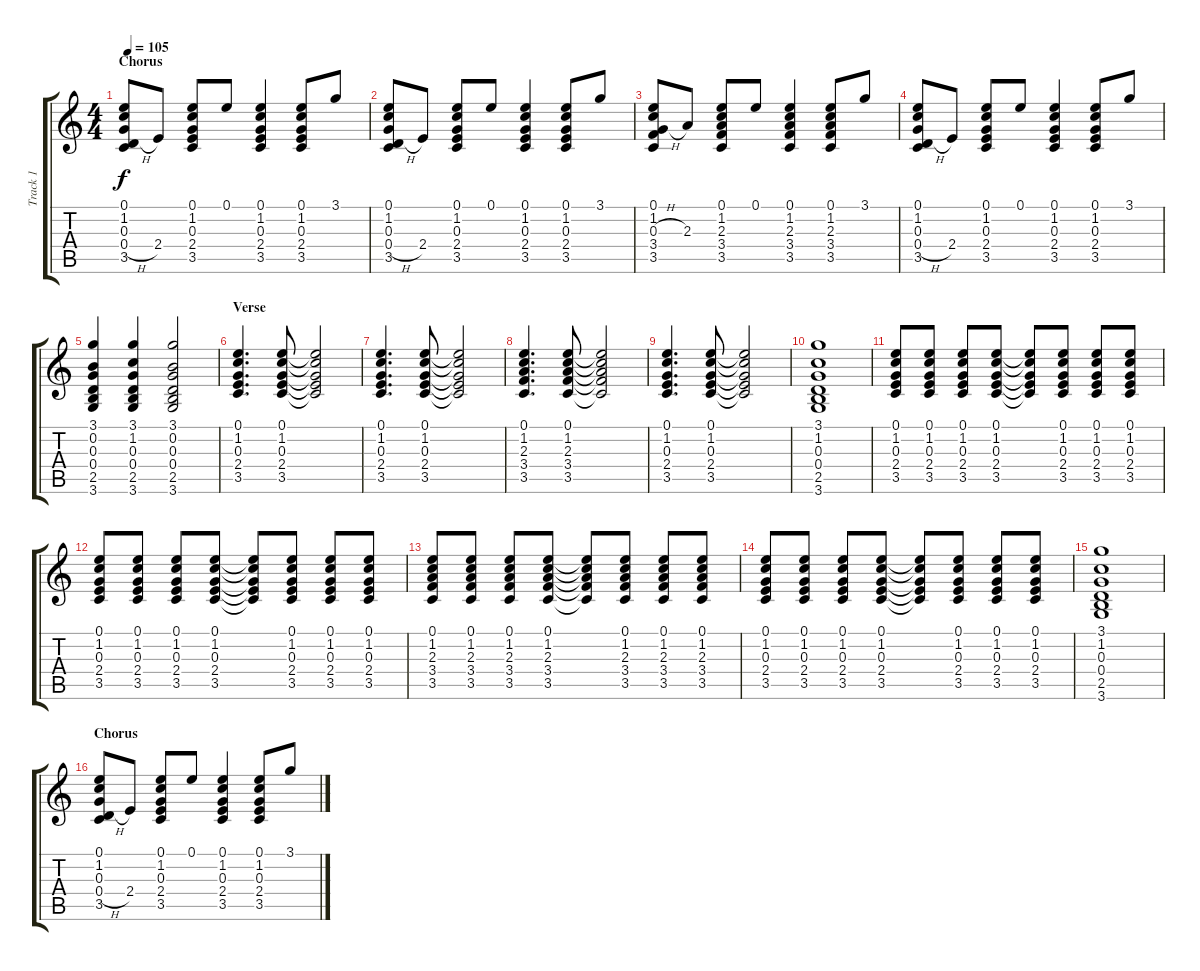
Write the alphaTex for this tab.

\track ("Track 1" "Track 1") {instrument acousticguitarnylon}
\staff {score tabs}
\tuning (E4 B3 G3 D3 A2 E2) {hide}
\ts (4 4)
\section ("" "Chorus")
\tempo 105
\clef g2
\ks c
(0.1 1.2 0.3 0.4{h} 3.5).8{dy f} 2.4.8 (0.1 1.2 0.3 2.4 3.5).8 0.1.8 (0.1 1.2 0.3 2.4 3.5).4 (0.1 1.2 0.3 2.4 3.5).8 3.1.8 |
(0.1 1.2 0.3 0.4{h} 3.5).8 2.4.8 (0.1 1.2 0.3 2.4 3.5).8 0.1.8 (0.1 1.2 0.3 2.4 3.5).4 (0.1 1.2 0.3 2.4 3.5).8 3.1.8 |
(0.1 1.2 0.3{h} 3.4 3.5).8 2.3.8 (0.1 1.2 2.3 3.4 3.5).8 0.1.8 (0.1 1.2 2.3 3.4 3.5).4 (0.1 1.2 2.3 3.4 3.5).8 3.1.8 |
(0.1 1.2 0.3 0.4{h} 3.5).8 2.4.8 (0.1 1.2 0.3 2.4 3.5).8 0.1.8 (0.1 1.2 0.3 2.4 3.5).4 (0.1 1.2 0.3 2.4 3.5).8 3.1.8 |
(3.1 0.2 0.3 0.4 2.5 3.6).4 (3.1 1.2 0.3 0.4 2.5 3.6).4 (3.1 0.2 0.3 0.4 2.5 3.6).2 |
\section ("" "Verse")
(0.1 1.2 0.3 2.4 3.5).4{d} (0.1 1.2 0.3 2.4 3.5).8 (0.1{t} 1.2{t} 0.3{t} 2.4{t} 3.5{t}).2 |
(0.1 1.2 0.3 2.4 3.5).4{d} (0.1 1.2 0.3 2.4 3.5).8 (0.1{t} 1.2{t} 0.3{t} 2.4{t} 3.5{t}).2 |
(0.1 1.2 2.3 3.4 3.5).4{d} (0.1 1.2 2.3 3.4 3.5).8 (0.1{t} 1.2{t} 2.3{t} 3.4{t} 3.5{t}).2 |
(0.1 1.2 0.3 2.4 3.5).4{d} (0.1 1.2 0.3 2.4 3.5).8 (0.1{t} 1.2{t} 0.3{t} 2.4{t} 3.5{t}).2 |
(3.1 1.2 0.3 0.4 2.5 3.6).1 |
(0.1 1.2 0.3 2.4 3.5).8 (0.1 1.2 0.3 2.4 3.5).8 (0.1 1.2 0.3 2.4 3.5).8 (0.1 1.2 0.3 2.4 3.5).8 (0.1{t} 1.2{t} 0.3{t} 2.4{t} 3.5{t}).8 (0.1 1.2 0.3 2.4 3.5).8 (0.1 1.2 0.3 2.4 3.5).8 (0.1 1.2 0.3 2.4 3.5).8 |
(0.1 1.2 0.3 2.4 3.5).8 (0.1 1.2 0.3 2.4 3.5).8 (0.1 1.2 0.3 2.4 3.5).8 (0.1 1.2 0.3 2.4 3.5).8 (0.1{t} 1.2{t} 0.3{t} 2.4{t} 3.5{t}).8 (0.1 1.2 0.3 2.4 3.5).8 (0.1 1.2 0.3 2.4 3.5).8 (0.1 1.2 0.3 2.4 3.5).8 |
(0.1 1.2 2.3 3.4 3.5).8 (0.1 1.2 2.3 3.4 3.5).8 (0.1 1.2 2.3 3.4 3.5).8 (0.1 1.2 2.3 3.4 3.5).8 (0.1{t} 1.2{t} 2.3{t} 3.4{t} 3.5{t}).8 (0.1 1.2 2.3 3.4 3.5).8 (0.1 1.2 2.3 3.4 3.5).8 (0.1 1.2 2.3 3.4 3.5).8 |
(0.1 1.2 0.3 2.4 3.5).8 (0.1 1.2 0.3 2.4 3.5).8 (0.1 1.2 0.3 2.4 3.5).8 (0.1 1.2 0.3 2.4 3.5).8 (0.1{t} 1.2{t} 0.3{t} 2.4{t} 3.5{t}).8 (0.1 1.2 0.3 2.4 3.5).8 (0.1 1.2 0.3 2.4 3.5).8 (0.1 1.2 0.3 2.4 3.5).8 |
(3.1 1.2 0.3 0.4 2.5 3.6).1 |
\section ("" "Chorus")
(0.1 1.2 0.3 0.4{h} 3.5).8 2.4.8 (0.1 1.2 0.3 2.4 3.5).8 0.1.8 (0.1 1.2 0.3 2.4 3.5).4 (0.1 1.2 0.3 2.4 3.5).8 3.1.8
